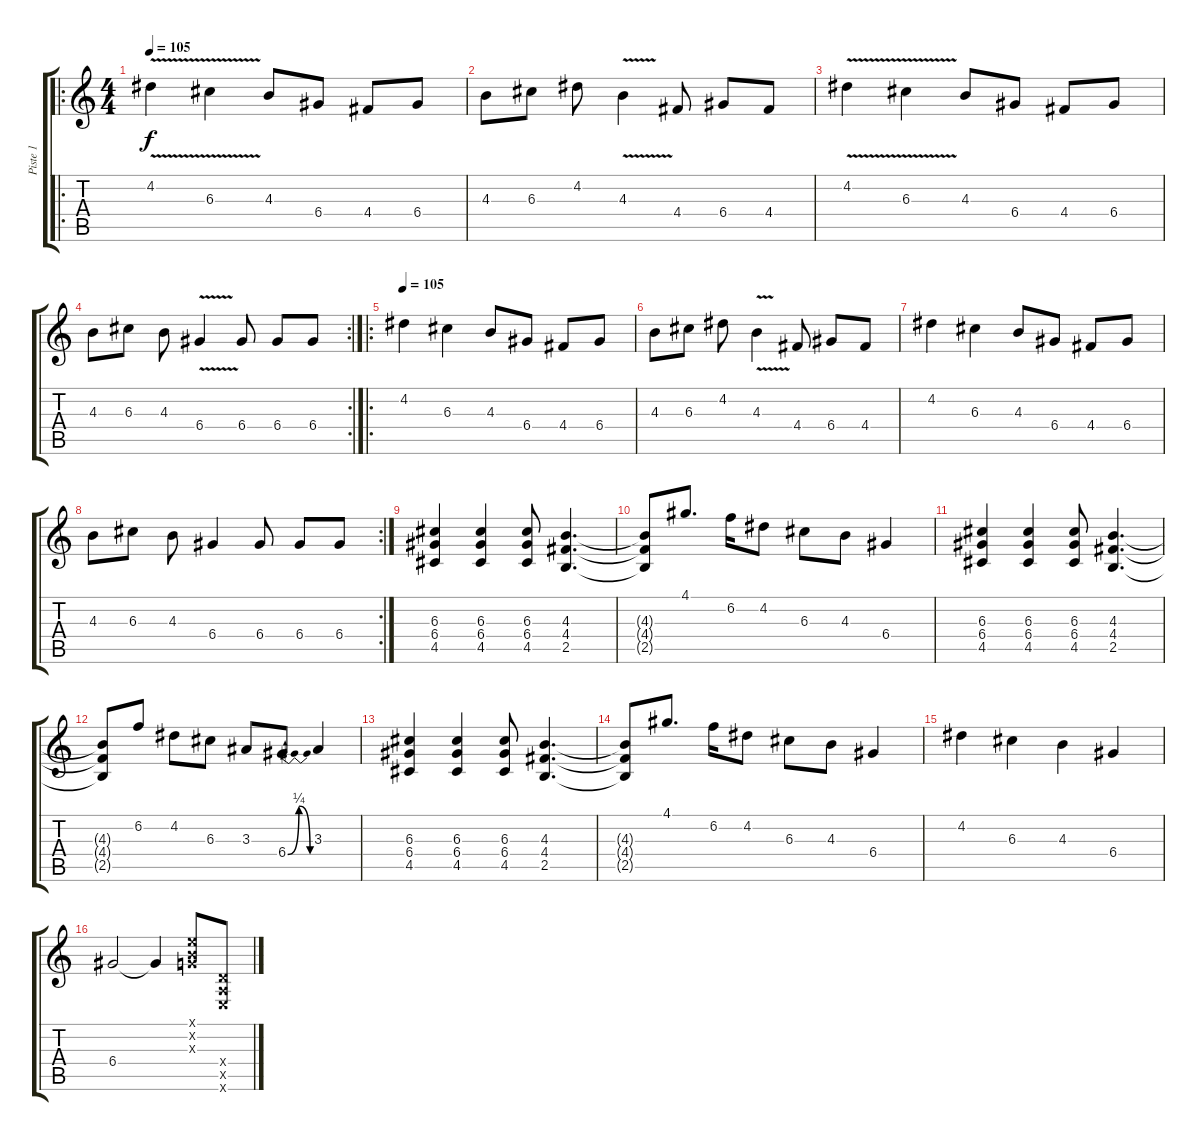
\track ("Piste 1" "Piste 1") {instrument overdrivenguitar}
\staff {score tabs}
\tuning (E4 B3 G3 D3 A2 E2) {hide}
\ro
\ts (4 4)
\tempo 105
\tempo 95
\tempo 105
\clef g2
\ks c
4.2{v}.4{dy f volume 10 instrument overdrivenguitar} 6.3{v}.4 4.3.8 6.4.8 4.4.8 6.4.8 |
4.3.8 6.3.8 4.2.8 4.3{v}.4 4.4.8 6.4.8 4.4.8 |
4.2{v}.4 6.3{v}.4 4.3.8 6.4.8 4.4.8 6.4.8 |
\rc 2
4.3.8 6.3.8 4.3.8 6.4{v}.4 6.4.8 6.4.8 6.4.8 |
\ro
\tempo 105
4.2.4{volume 13} 6.3.4 4.3.8 6.4.8 4.4.8 6.4.8 |
4.3.8 6.3.8 4.2.8 4.3{v}.4 4.4.8 6.4.8 4.4.8 |
4.2.4 6.3.4 4.3.8 6.4.8 4.4.8 6.4.8 |
\rc 2
4.3.8 6.3.8 4.3.8 6.4.4 6.4.8 6.4.8 6.4.8 |
(6.3 6.4 4.5).4 (6.3 6.4 4.5).4 (6.3 6.4 4.5).8 (4.3 4.4 2.5).4{d} |
(4.3{t} 4.4{t} 2.5{t}).8 4.1.8{d} 6.2.16 4.2.8 6.3.8 4.3.8 6.4.4 |
(6.3 6.4 4.5).4 (6.3 6.4 4.5).4 (6.3 6.4 4.5).8 (4.3 4.4 2.5).4{d} |
(4.3{t} 4.4{t} 2.5{t}).8 6.2.8 4.2.8 6.3.8 3.3.8 6.4{be (bendrelease 0 0 24 1 35 1 60 0)}.8 3.3.4 |
(6.3 6.4 4.5).4 (6.3 6.4 4.5).4 (6.3 6.4 4.5).8 (4.3 4.4 2.5).4{d} |
(4.3{t} 4.4{t} 2.5{t}).8 4.1.8{d} 6.2.16 4.2.8 6.3.8 4.3.8 6.4.4 |
4.2.4 6.3.4 4.3.4 6.4.4 |
6.4.2 6.4{t}.4 (0.1{x} 0.2{x} 0.3{x}).8 (0.4{x} 0.5{x} 0.6{x}).8
